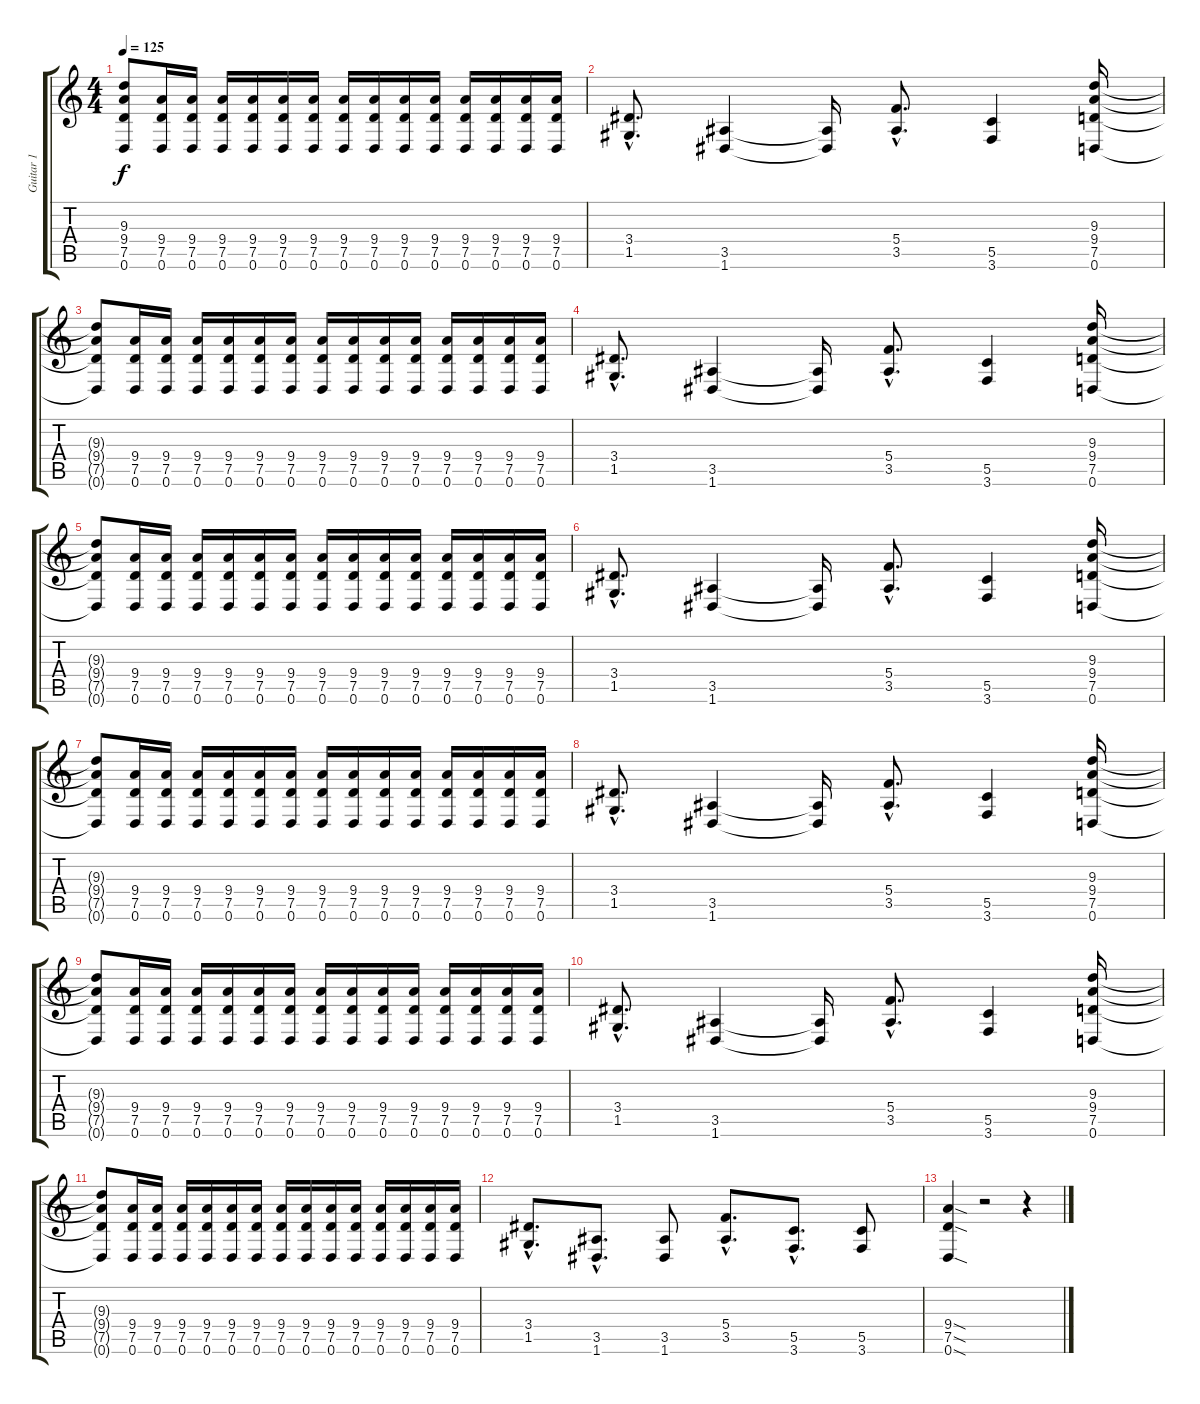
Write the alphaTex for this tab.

\track ("Guitar 1" "Guitar 1") {instrument distortionguitar}
\staff {score tabs}
\tuning (D4 A3 F3 C3 G2 D2) {hide}
\ts (4 4)
\tempo 125
\clef g2
\ks c
(9.3{t} 9.4{t} 7.5{t} 0.6{t}).8{dy f} (9.4 7.5 0.6).16 (9.4 7.5 0.6).16 (9.4 7.5 0.6).16 (9.4 7.5 0.6).16 (9.4 7.5 0.6).16 (9.4 7.5 0.6).16 (9.4 7.5 0.6).16 (9.4 7.5 0.6).16 (9.4 7.5 0.6).16 (9.4 7.5 0.6).16 (9.4 7.5 0.6).16 (9.4 7.5 0.6).16 (9.4 7.5 0.6).16 (9.4 7.5 0.6).16 |
(3.4{hac} 1.5{hac}).8{d} (3.5 1.6).4 (3.5{t} 1.6{t}).16 (5.4{hac} 3.5{hac}).8{d} (5.5 3.6).4 (9.3 9.4 7.5 0.6).16 |
(9.3{t} 9.4{t} 7.5{t} 0.6{t}).8 (9.4 7.5 0.6).16 (9.4 7.5 0.6).16 (9.4 7.5 0.6).16 (9.4 7.5 0.6).16 (9.4 7.5 0.6).16 (9.4 7.5 0.6).16 (9.4 7.5 0.6).16 (9.4 7.5 0.6).16 (9.4 7.5 0.6).16 (9.4 7.5 0.6).16 (9.4 7.5 0.6).16 (9.4 7.5 0.6).16 (9.4 7.5 0.6).16 (9.4 7.5 0.6).16 |
(3.4{hac} 1.5{hac}).8{d} (3.5 1.6).4 (3.5{t} 1.6{t}).16 (5.4{hac} 3.5{hac}).8{d} (5.5 3.6).4 (9.3 9.4 7.5 0.6).16 |
(9.3{t} 9.4{t} 7.5{t} 0.6{t}).8 (9.4 7.5 0.6).16 (9.4 7.5 0.6).16 (9.4 7.5 0.6).16 (9.4 7.5 0.6).16 (9.4 7.5 0.6).16 (9.4 7.5 0.6).16 (9.4 7.5 0.6).16 (9.4 7.5 0.6).16 (9.4 7.5 0.6).16 (9.4 7.5 0.6).16 (9.4 7.5 0.6).16 (9.4 7.5 0.6).16 (9.4 7.5 0.6).16 (9.4 7.5 0.6).16 |
(3.4{hac} 1.5{hac}).8{d} (3.5 1.6).4 (3.5{t} 1.6{t}).16 (5.4{hac} 3.5{hac}).8{d} (5.5 3.6).4 (9.3 9.4 7.5 0.6).16 |
(9.3{t} 9.4{t} 7.5{t} 0.6{t}).8 (9.4 7.5 0.6).16 (9.4 7.5 0.6).16 (9.4 7.5 0.6).16 (9.4 7.5 0.6).16 (9.4 7.5 0.6).16 (9.4 7.5 0.6).16 (9.4 7.5 0.6).16 (9.4 7.5 0.6).16 (9.4 7.5 0.6).16 (9.4 7.5 0.6).16 (9.4 7.5 0.6).16 (9.4 7.5 0.6).16 (9.4 7.5 0.6).16 (9.4 7.5 0.6).16 |
(3.4{hac} 1.5{hac}).8{d} (3.5 1.6).4 (3.5{t} 1.6{t}).16 (5.4{hac} 3.5{hac}).8{d} (5.5 3.6).4 (9.3 9.4 7.5 0.6).16 |
(9.3{t} 9.4{t} 7.5{t} 0.6{t}).8 (9.4 7.5 0.6).16 (9.4 7.5 0.6).16 (9.4 7.5 0.6).16 (9.4 7.5 0.6).16 (9.4 7.5 0.6).16 (9.4 7.5 0.6).16 (9.4 7.5 0.6).16 (9.4 7.5 0.6).16 (9.4 7.5 0.6).16 (9.4 7.5 0.6).16 (9.4 7.5 0.6).16 (9.4 7.5 0.6).16 (9.4 7.5 0.6).16 (9.4 7.5 0.6).16 |
(3.4{hac} 1.5{hac}).8{d} (3.5 1.6).4 (3.5{t} 1.6{t}).16 (5.4{hac} 3.5{hac}).8{d} (5.5 3.6).4 (9.3 9.4 7.5 0.6).16 |
(9.3{t} 9.4{t} 7.5{t} 0.6{t}).8 (9.4 7.5 0.6).16 (9.4 7.5 0.6).16 (9.4 7.5 0.6).16 (9.4 7.5 0.6).16 (9.4 7.5 0.6).16 (9.4 7.5 0.6).16 (9.4 7.5 0.6).16 (9.4 7.5 0.6).16 (9.4 7.5 0.6).16 (9.4 7.5 0.6).16 (9.4 7.5 0.6).16 (9.4 7.5 0.6).16 (9.4 7.5 0.6).16 (9.4 7.5 0.6).16 |
(3.4{hac} 1.5{hac}).8{d} (3.5{hac} 1.6{hac}).8{d} (3.5 1.6).8 (5.4{hac} 3.5{hac}).8{d} (5.5{hac} 3.6{hac}).8{d} (5.5 3.6).8 |
(9.4{sod} 7.5{sod} 0.6{sod}).4 r.2 r.4
